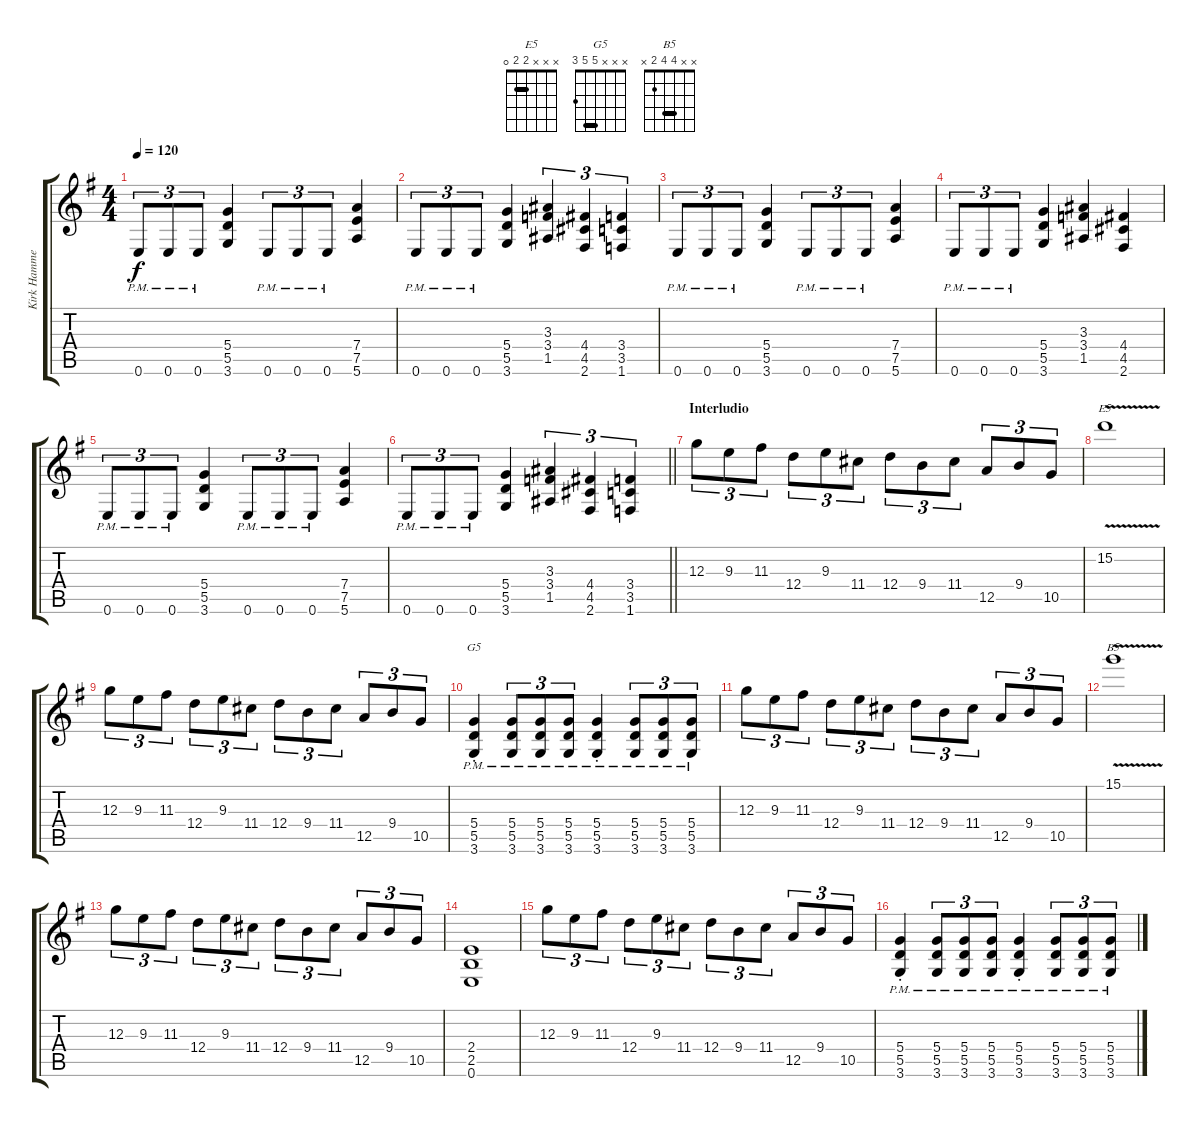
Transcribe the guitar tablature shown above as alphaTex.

\track ("Kirk Hammet (Lider)" "Kirk Hamme") {instrument distortionguitar}
\staff {score tabs}
\tuning (E4 B3 G3 D3 A2 E2) {hide}
\chord ("E5" x x x 2 2 0) {barre 2}
\chord ("G5" x x x 5 5 3) {barre 5}
\chord ("B5" x x 4 4 2 x) {barre 4}
\ts (4 4)
\tempo 120
\clef g2
\ks g
0.6{pm}.8{tu (3 2) dy f} 0.6{pm}.8{tu (3 2)} 0.6{pm}.8{tu (3 2)} (5.4 5.5 3.6).4 0.6{pm}.8{tu (3 2)} 0.6{pm}.8{tu (3 2)} 0.6{pm}.8{tu (3 2)} (7.4 7.5 5.6).4 |
0.6{pm}.8{tu (3 2)} 0.6{pm}.8{tu (3 2)} 0.6{pm}.8{tu (3 2)} (5.4 5.5 3.6).4 (3.3 3.4 1.5).4{tu (3 2)} (4.4 4.5 2.6).4{tu (3 2)} (3.4 3.5 1.6).4{tu (3 2)} |
0.6{pm}.8{tu (3 2)} 0.6{pm}.8{tu (3 2)} 0.6{pm}.8{tu (3 2)} (5.4 5.5 3.6).4 0.6{pm}.8{tu (3 2)} 0.6{pm}.8{tu (3 2)} 0.6{pm}.8{tu (3 2)} (7.4 7.5 5.6).4 |
0.6{pm}.8{tu (3 2)} 0.6{pm}.8{tu (3 2)} 0.6{pm}.8{tu (3 2)} (5.4 5.5 3.6).4 (3.3 3.4 1.5).4 (4.4 4.5 2.6).4 |
0.6{pm}.8{tu (3 2)} 0.6{pm}.8{tu (3 2)} 0.6{pm}.8{tu (3 2)} (5.4 5.5 3.6).4 0.6{pm}.8{tu (3 2)} 0.6{pm}.8{tu (3 2)} 0.6{pm}.8{tu (3 2)} (7.4 7.5 5.6).4 |
\barLineRight lightlight
0.6{pm}.8{tu (3 2)} 0.6{pm}.8{tu (3 2)} 0.6{pm}.8{tu (3 2)} (5.4 5.5 3.6).4 (3.3 3.4 1.5).4{tu (3 2)} (4.4 4.5 2.6).4{tu (3 2)} (3.4 3.5 1.6).4{tu (3 2)} |
\section ("" "Interludio")
12.3.8{tu (3 2)} 9.3.8{tu (3 2)} 11.3.8{tu (3 2)} 12.4.8{tu (3 2)} 9.3.8{tu (3 2)} 11.4.8{tu (3 2)} 12.4.8{tu (3 2)} 9.4.8{tu (3 2)} 11.4.8{tu (3 2)} 12.5.8{tu (3 2)} 9.4.8{tu (3 2)} 10.5.8{tu (3 2)} |
15.2{v}.1{ch "E5"} |
12.3.8{tu (3 2)} 9.3.8{tu (3 2)} 11.3.8{tu (3 2)} 12.4.8{tu (3 2)} 9.3.8{tu (3 2)} 11.4.8{tu (3 2)} 12.4.8{tu (3 2)} 9.4.8{tu (3 2)} 11.4.8{tu (3 2)} 12.5.8{tu (3 2)} 9.4.8{tu (3 2)} 10.5.8{tu (3 2)} |
(5.4{pm st} 5.5{pm st} 3.6{pm st}).4{ch "G5"} (5.4{pm} 5.5{pm} 3.6{pm}).8{tu (3 2)} (5.4{pm} 5.5{pm} 3.6{pm}).8{tu (3 2)} (5.4{pm} 5.5{pm} 3.6{pm}).8{tu (3 2)} (5.4{pm st} 5.5{pm st} 3.6{pm st}).4 (5.4{pm} 5.5{pm} 3.6{pm}).8{tu (3 2)} (5.4{pm} 5.5{pm} 3.6{pm}).8{tu (3 2)} (5.4{pm} 5.5{pm} 3.6{pm}).8{tu (3 2)} |
12.3.8{tu (3 2)} 9.3.8{tu (3 2)} 11.3.8{tu (3 2)} 12.4.8{tu (3 2)} 9.3.8{tu (3 2)} 11.4.8{tu (3 2)} 12.4.8{tu (3 2)} 9.4.8{tu (3 2)} 11.4.8{tu (3 2)} 12.5.8{tu (3 2)} 9.4.8{tu (3 2)} 10.5.8{tu (3 2)} |
15.1{v}.1{ch "B5"} |
12.3.8{tu (3 2)} 9.3.8{tu (3 2)} 11.3.8{tu (3 2)} 12.4.8{tu (3 2)} 9.3.8{tu (3 2)} 11.4.8{tu (3 2)} 12.4.8{tu (3 2)} 9.4.8{tu (3 2)} 11.4.8{tu (3 2)} 12.5.8{tu (3 2)} 9.4.8{tu (3 2)} 10.5.8{tu (3 2)} |
(2.4 2.5 0.6).1 |
12.3.8{tu (3 2)} 9.3.8{tu (3 2)} 11.3.8{tu (3 2)} 12.4.8{tu (3 2)} 9.3.8{tu (3 2)} 11.4.8{tu (3 2)} 12.4.8{tu (3 2)} 9.4.8{tu (3 2)} 11.4.8{tu (3 2)} 12.5.8{tu (3 2)} 9.4.8{tu (3 2)} 10.5.8{tu (3 2)} |
(5.4{pm st} 5.5{pm st} 3.6{pm st}).4 (5.4{pm} 5.5{pm} 3.6{pm}).8{tu (3 2)} (5.4{pm} 5.5{pm} 3.6{pm}).8{tu (3 2)} (5.4{pm} 5.5{pm} 3.6{pm}).8{tu (3 2)} (5.4{pm st} 5.5{pm st} 3.6{pm st}).4 (5.4{pm} 5.5{pm} 3.6{pm}).8{tu (3 2)} (5.4{pm} 5.5{pm} 3.6{pm}).8{tu (3 2)} (5.4{pm} 5.5{pm} 3.6{pm}).8{tu (3 2)}
